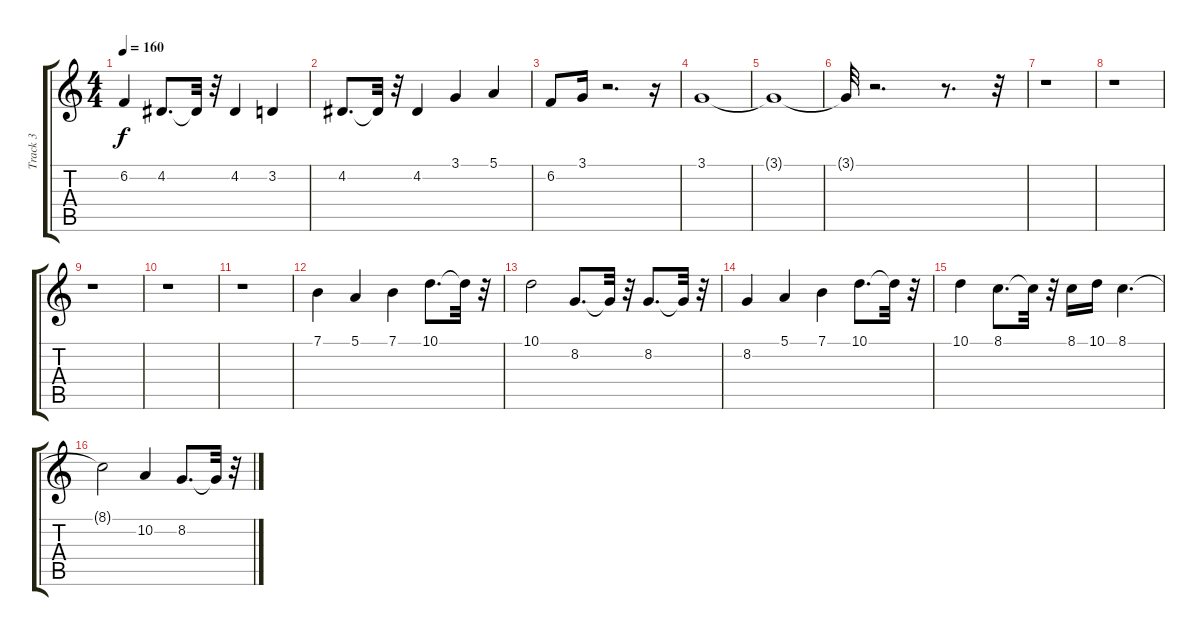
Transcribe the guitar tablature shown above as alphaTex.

\track ("Track 3" "Track 3") {instrument choiraahs}
\staff {score tabs}
\tuning (E4 B3 G3 D3 A2 E2) {hide}
\ts (4 4)
\tempo 160
\clef g2
\ks c
6.2.4{dy f} 4.2.8{d} 4.2{t}.32 r.32 4.2.4 3.2.4 |
4.2.8{d} 4.2{t}.32 r.32 4.2.4 3.1.4 5.1.4 |
6.2.8 3.1.16 r.2{d} r.16 |
3.1.1 |
3.1{t}.1 |
3.1{t}.32 r.2{d} r.8{d} r.32 |
r.1 |
r.1 |
r.1 |
r.1 |
r.1 |
7.1.4 5.1.4 7.1.4 10.1.8{d} 10.1{t}.32 r.32 |
10.1.2 8.2.8{d} 8.2{t}.32 r.32 8.2.8{d} 8.2{t}.32 r.32 |
8.2.4 5.1.4 7.1.4 10.1.8{d} 10.1{t}.32 r.32 |
10.1.4 8.1.8{d} 8.1{t}.32 r.32 8.1.16 10.1.16 8.1.4{d} |
8.1{t}.2 10.2.4 8.2.8{d} 8.2{t}.32 r.32
